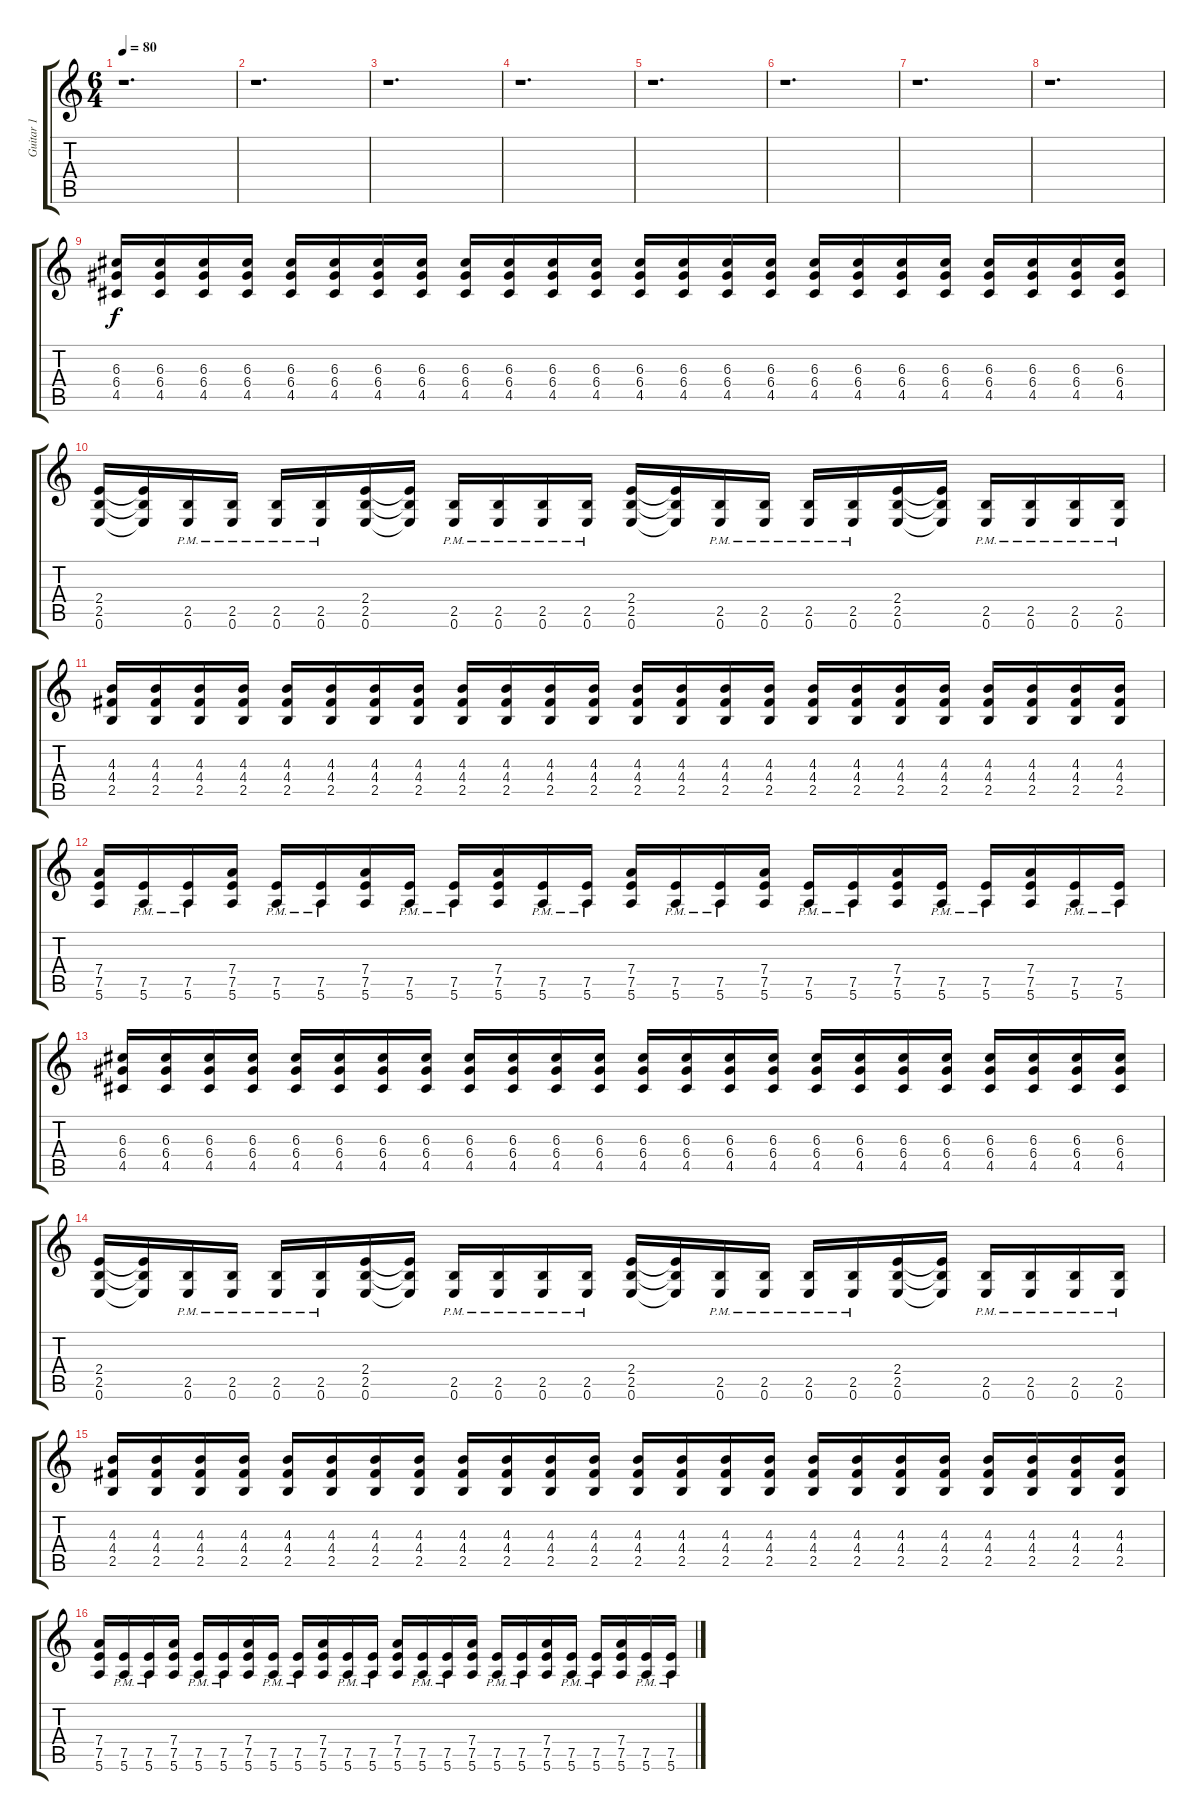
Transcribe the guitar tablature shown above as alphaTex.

\track ("Guitar 1" "Guitar 1") {instrument electricguitarmuted}
\staff {score tabs}
\tuning (E4 B3 G3 D3 A2 E2) {hide}
\ts (6 4)
\tempo 80
\clef g2
\ks c
r.1{d dy f} |
r.1{d} |
r.1{d} |
r.1{d} |
r.1{d} |
r.1{d} |
r.1{d} |
r.1{d} |
(6.3 6.4 4.5).16{instrument overdrivenguitar} (6.3 6.4 4.5).16 (6.3 6.4 4.5).16 (6.3 6.4 4.5).16 (6.3 6.4 4.5).16 (6.3 6.4 4.5).16 (6.3 6.4 4.5).16 (6.3 6.4 4.5).16 (6.3 6.4 4.5).16 (6.3 6.4 4.5).16 (6.3 6.4 4.5).16 (6.3 6.4 4.5).16 (6.3 6.4 4.5).16 (6.3 6.4 4.5).16 (6.3 6.4 4.5).16 (6.3 6.4 4.5).16 (6.3 6.4 4.5).16 (6.3 6.4 4.5).16 (6.3 6.4 4.5).16 (6.3 6.4 4.5).16 (6.3 6.4 4.5).16 (6.3 6.4 4.5).16 (6.3 6.4 4.5).16 (6.3 6.4 4.5).16 |
(2.4 2.5 0.6).16 (2.4{t} 2.5{t} 0.6{t}).16 (2.5{pm} 0.6{pm}).16 (2.5{pm} 0.6{pm}).16 (2.5{pm} 0.6{pm}).16 (2.5{pm} 0.6{pm}).16 (2.4 2.5 0.6).16 (2.4{t} 2.5{t} 0.6{t}).16 (2.5{pm} 0.6{pm}).16 (2.5{pm} 0.6{pm}).16 (2.5{pm} 0.6{pm}).16 (2.5{pm} 0.6{pm}).16 (2.4 2.5 0.6).16 (2.4{t} 2.5{t} 0.6{t}).16 (2.5{pm} 0.6{pm}).16 (2.5{pm} 0.6{pm}).16 (2.5{pm} 0.6{pm}).16 (2.5{pm} 0.6{pm}).16 (2.4 2.5 0.6).16 (2.4{t} 2.5{t} 0.6{t}).16 (2.5{pm} 0.6{pm}).16 (2.5{pm} 0.6{pm}).16 (2.5{pm} 0.6{pm}).16 (2.5{pm} 0.6{pm}).16 |
(4.3 4.4 2.5).16 (4.3 4.4 2.5).16 (4.3 4.4 2.5).16 (4.3 4.4 2.5).16 (4.3 4.4 2.5).16 (4.3 4.4 2.5).16 (4.3 4.4 2.5).16 (4.3 4.4 2.5).16 (4.3 4.4 2.5).16 (4.3 4.4 2.5).16 (4.3 4.4 2.5).16 (4.3 4.4 2.5).16 (4.3 4.4 2.5).16 (4.3 4.4 2.5).16 (4.3 4.4 2.5).16 (4.3 4.4 2.5).16 (4.3 4.4 2.5).16 (4.3 4.4 2.5).16 (4.3 4.4 2.5).16 (4.3 4.4 2.5).16 (4.3 4.4 2.5).16 (4.3 4.4 2.5).16 (4.3 4.4 2.5).16 (4.3 4.4 2.5).16 |
(7.4 7.5 5.6).16 (7.5{pm} 5.6{pm}).16 (7.5{pm} 5.6{pm}).16 (7.4 7.5 5.6).16 (7.5{pm} 5.6{pm}).16 (7.5{pm} 5.6{pm}).16 (7.4 7.5 5.6).16 (7.5{pm} 5.6{pm}).16 (7.5{pm} 5.6{pm}).16 (7.4 7.5 5.6).16 (7.5{pm} 5.6{pm}).16 (7.5{pm} 5.6{pm}).16 (7.4 7.5 5.6).16 (7.5{pm} 5.6{pm}).16 (7.5{pm} 5.6{pm}).16 (7.4 7.5 5.6).16 (7.5{pm} 5.6{pm}).16 (7.5{pm} 5.6{pm}).16 (7.4 7.5 5.6).16 (7.5{pm} 5.6{pm}).16 (7.5{pm} 5.6{pm}).16 (7.4 7.5 5.6).16 (7.5{pm} 5.6{pm}).16 (7.5{pm} 5.6{pm}).16 |
(6.3 6.4 4.5).16{instrument overdrivenguitar} (6.3 6.4 4.5).16 (6.3 6.4 4.5).16 (6.3 6.4 4.5).16 (6.3 6.4 4.5).16 (6.3 6.4 4.5).16 (6.3 6.4 4.5).16 (6.3 6.4 4.5).16 (6.3 6.4 4.5).16 (6.3 6.4 4.5).16 (6.3 6.4 4.5).16 (6.3 6.4 4.5).16 (6.3 6.4 4.5).16 (6.3 6.4 4.5).16 (6.3 6.4 4.5).16 (6.3 6.4 4.5).16 (6.3 6.4 4.5).16 (6.3 6.4 4.5).16 (6.3 6.4 4.5).16 (6.3 6.4 4.5).16 (6.3 6.4 4.5).16 (6.3 6.4 4.5).16 (6.3 6.4 4.5).16 (6.3 6.4 4.5).16 |
(2.4 2.5 0.6).16 (2.4{t} 2.5{t} 0.6{t}).16 (2.5{pm} 0.6{pm}).16 (2.5{pm} 0.6{pm}).16 (2.5{pm} 0.6{pm}).16 (2.5{pm} 0.6{pm}).16 (2.4 2.5 0.6).16 (2.4{t} 2.5{t} 0.6{t}).16 (2.5{pm} 0.6{pm}).16 (2.5{pm} 0.6{pm}).16 (2.5{pm} 0.6{pm}).16 (2.5{pm} 0.6{pm}).16 (2.4 2.5 0.6).16 (2.4{t} 2.5{t} 0.6{t}).16 (2.5{pm} 0.6{pm}).16 (2.5{pm} 0.6{pm}).16 (2.5{pm} 0.6{pm}).16 (2.5{pm} 0.6{pm}).16 (2.4 2.5 0.6).16 (2.4{t} 2.5{t} 0.6{t}).16 (2.5{pm} 0.6{pm}).16 (2.5{pm} 0.6{pm}).16 (2.5{pm} 0.6{pm}).16 (2.5{pm} 0.6{pm}).16 |
(4.3 4.4 2.5).16 (4.3 4.4 2.5).16 (4.3 4.4 2.5).16 (4.3 4.4 2.5).16 (4.3 4.4 2.5).16 (4.3 4.4 2.5).16 (4.3 4.4 2.5).16 (4.3 4.4 2.5).16 (4.3 4.4 2.5).16 (4.3 4.4 2.5).16 (4.3 4.4 2.5).16 (4.3 4.4 2.5).16 (4.3 4.4 2.5).16 (4.3 4.4 2.5).16 (4.3 4.4 2.5).16 (4.3 4.4 2.5).16 (4.3 4.4 2.5).16 (4.3 4.4 2.5).16 (4.3 4.4 2.5).16 (4.3 4.4 2.5).16 (4.3 4.4 2.5).16 (4.3 4.4 2.5).16 (4.3 4.4 2.5).16 (4.3 4.4 2.5).16 |
(7.4 7.5 5.6).16 (7.5{pm} 5.6{pm}).16 (7.5{pm} 5.6{pm}).16 (7.4 7.5 5.6).16 (7.5{pm} 5.6{pm}).16 (7.5{pm} 5.6{pm}).16 (7.4 7.5 5.6).16 (7.5{pm} 5.6{pm}).16 (7.5{pm} 5.6{pm}).16 (7.4 7.5 5.6).16 (7.5{pm} 5.6{pm}).16 (7.5{pm} 5.6{pm}).16 (7.4 7.5 5.6).16 (7.5{pm} 5.6{pm}).16 (7.5{pm} 5.6{pm}).16 (7.4 7.5 5.6).16 (7.5{pm} 5.6{pm}).16 (7.5{pm} 5.6{pm}).16 (7.4 7.5 5.6).16 (7.5{pm} 5.6{pm}).16 (7.5{pm} 5.6{pm}).16 (7.4 7.5 5.6).16 (7.5{pm} 5.6{pm}).16 (7.5{pm} 5.6{pm}).16
